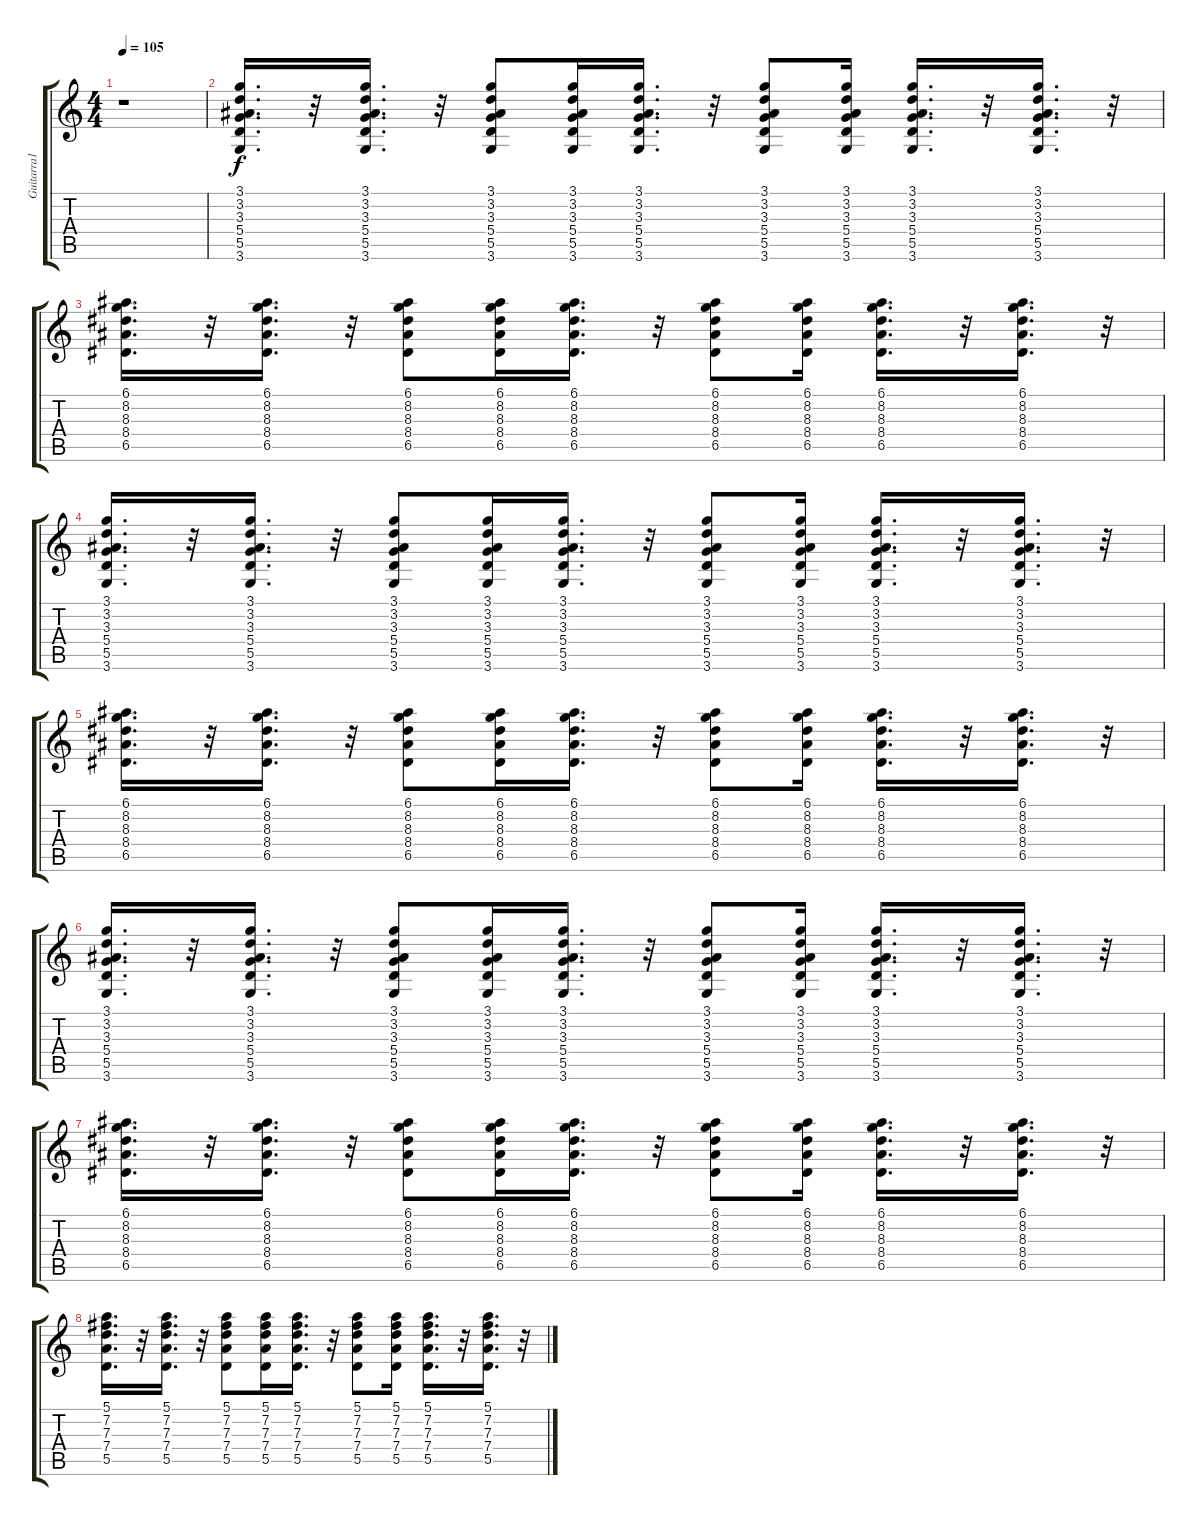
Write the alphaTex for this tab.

\track ("Guitarra1" "Guitarra1") {instrument overdrivenguitar}
\staff {score tabs}
\tuning (E4 B3 G3 D3 A2 E2) {hide}
\ts (4 4)
\tempo 105
\clef g2
\ks c
r.1{dy f} |
(3.1 3.2 3.3 5.4 5.5 3.6).16{d} r.32 (3.1 3.2 3.3 5.4 5.5 3.6).16{d} r.32 (3.1 3.2 3.3 5.4 5.5 3.6).8 (3.1 3.2 3.3 5.4 5.5 3.6).16 (3.1 3.2 3.3 5.4 5.5 3.6).16{d} r.32 (3.1 3.2 3.3 5.4 5.5 3.6).8 (3.1 3.2 3.3 5.4 5.5 3.6).16 (3.1 3.2 3.3 5.4 5.5 3.6).16{d} r.32 (3.1 3.2 3.3 5.4 5.5 3.6).16{d} r.32 |
(6.1 8.2 8.3 8.4 6.5).16{d} r.32 (6.1 8.2 8.3 8.4 6.5).16{d} r.32 (6.1 8.2 8.3 8.4 6.5).8 (6.1 8.2 8.3 8.4 6.5).16 (6.1 8.2 8.3 8.4 6.5).16{d} r.32 (6.1 8.2 8.3 8.4 6.5).8 (6.1 8.2 8.3 8.4 6.5).16 (6.1 8.2 8.3 8.4 6.5).16{d} r.32 (6.1 8.2 8.3 8.4 6.5).16{d} r.32 |
(3.1 3.2 3.3 5.4 5.5 3.6).16{d} r.32 (3.1 3.2 3.3 5.4 5.5 3.6).16{d} r.32 (3.1 3.2 3.3 5.4 5.5 3.6).8 (3.1 3.2 3.3 5.4 5.5 3.6).16 (3.1 3.2 3.3 5.4 5.5 3.6).16{d} r.32 (3.1 3.2 3.3 5.4 5.5 3.6).8 (3.1 3.2 3.3 5.4 5.5 3.6).16 (3.1 3.2 3.3 5.4 5.5 3.6).16{d} r.32 (3.1 3.2 3.3 5.4 5.5 3.6).16{d} r.32 |
(6.1 8.2 8.3 8.4 6.5).16{d} r.32 (6.1 8.2 8.3 8.4 6.5).16{d} r.32 (6.1 8.2 8.3 8.4 6.5).8 (6.1 8.2 8.3 8.4 6.5).16 (6.1 8.2 8.3 8.4 6.5).16{d} r.32 (6.1 8.2 8.3 8.4 6.5).8 (6.1 8.2 8.3 8.4 6.5).16 (6.1 8.2 8.3 8.4 6.5).16{d} r.32 (6.1 8.2 8.3 8.4 6.5).16{d} r.32 |
(3.1 3.2 3.3 5.4 5.5 3.6).16{d} r.32 (3.1 3.2 3.3 5.4 5.5 3.6).16{d} r.32 (3.1 3.2 3.3 5.4 5.5 3.6).8 (3.1 3.2 3.3 5.4 5.5 3.6).16 (3.1 3.2 3.3 5.4 5.5 3.6).16{d} r.32 (3.1 3.2 3.3 5.4 5.5 3.6).8 (3.1 3.2 3.3 5.4 5.5 3.6).16 (3.1 3.2 3.3 5.4 5.5 3.6).16{d} r.32 (3.1 3.2 3.3 5.4 5.5 3.6).16{d} r.32 |
(6.1 8.2 8.3 8.4 6.5).16{d} r.32 (6.1 8.2 8.3 8.4 6.5).16{d} r.32 (6.1 8.2 8.3 8.4 6.5).8 (6.1 8.2 8.3 8.4 6.5).16 (6.1 8.2 8.3 8.4 6.5).16{d} r.32 (6.1 8.2 8.3 8.4 6.5).8 (6.1 8.2 8.3 8.4 6.5).16 (6.1 8.2 8.3 8.4 6.5).16{d} r.32 (6.1 8.2 8.3 8.4 6.5).16{d} r.32 |
(5.1 7.2 7.3 7.4 5.5).16{d} r.32 (5.1 7.2 7.3 7.4 5.5).16{d} r.32 (5.1 7.2 7.3 7.4 5.5).8 (5.1 7.2 7.3 7.4 5.5).16 (5.1 7.2 7.3 7.4 5.5).16{d} r.32 (5.1 7.2 7.3 7.4 5.5).8 (5.1 7.2 7.3 7.4 5.5).16 (5.1 7.2 7.3 7.4 5.5).16{d} r.32 (5.1 7.2 7.3 7.4 5.5).16{d} r.32
